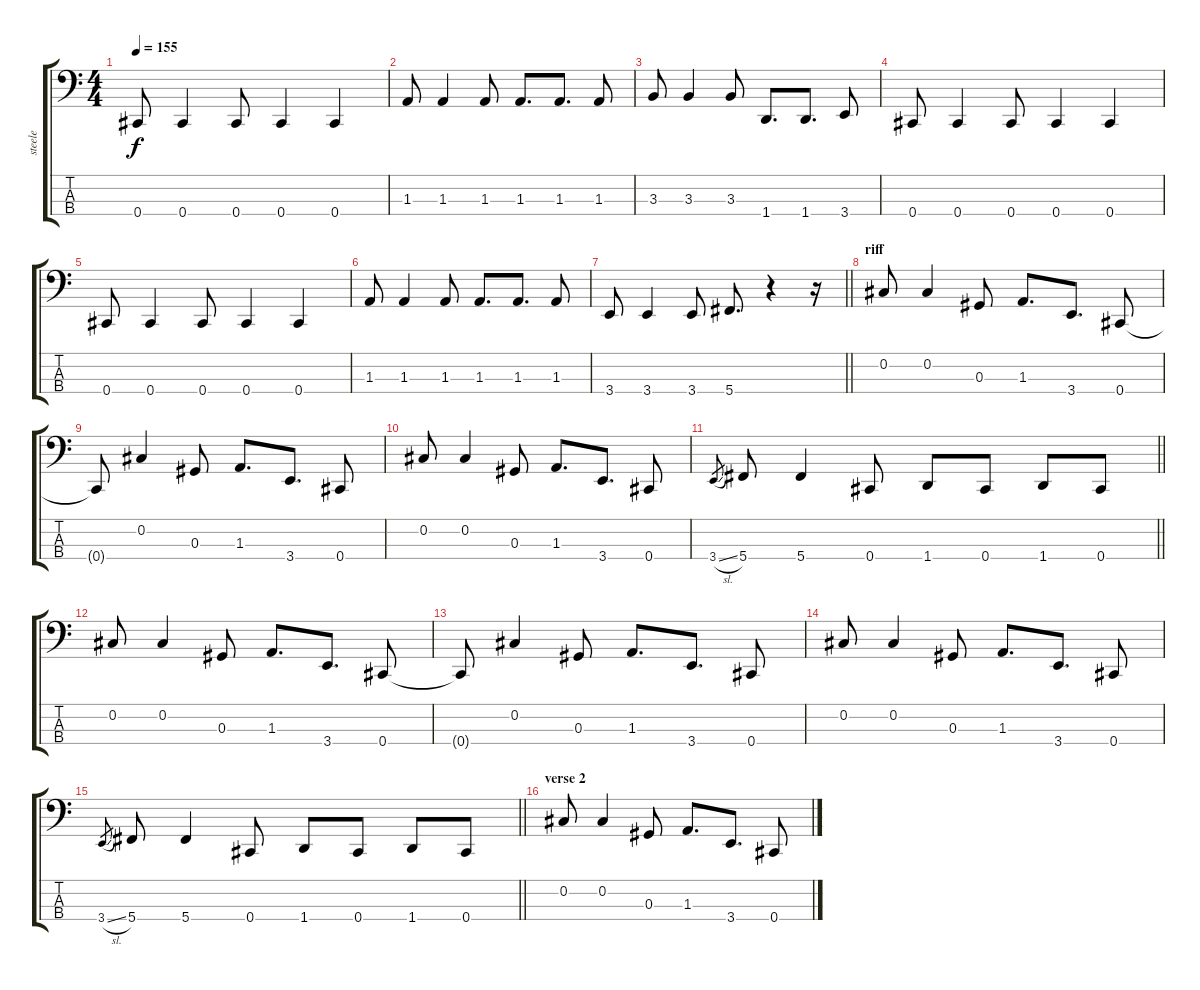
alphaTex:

\track ("steele" "steele") {instrument electricbasspick}
\staff {score tabs}
\tuning (Gb2 Db2 Ab1 Db1) {hide}
\ts (4 4)
\tempo 155
\clef f4
\ks c
0.4.8{dy f} 0.4.4 0.4.8 0.4.4 0.4.4 |
1.3.8 1.3.4 1.3.8 1.3.8{d} 1.3.8{d} 1.3.8 |
3.3.8 3.3.4 3.3.8 1.4.8{d} 1.4.8{d} 3.4.8 |
0.4.8 0.4.4 0.4.8 0.4.4 0.4.4 |
0.4.8 0.4.4 0.4.8 0.4.4 0.4.4 |
1.3.8 1.3.4 1.3.8 1.3.8{d} 1.3.8{d} 1.3.8 |
\barLineRight lightlight
3.4.8 3.4.4 3.4.8 5.4.8{d} r.4 r.16 |
\section ("" "riff")
0.2.8 0.2.4 0.3.8 1.3.8{d} 3.4.8{d} 0.4.8 |
0.4{t}.8 0.2.4 0.3.8 1.3.8{d} 3.4.8{d} 0.4.8 |
0.2.8 0.2.4 0.3.8 1.3.8{d} 3.4.8{d} 0.4.8 |
\barLineRight lightlight
3.4{sl}.8{gr} 5.4.8 5.4.4 0.4.8 1.4.8 0.4.8 1.4.8 0.4.8 |
0.2.8 0.2.4 0.3.8 1.3.8{d} 3.4.8{d} 0.4.8 |
0.4{t}.8 0.2.4 0.3.8 1.3.8{d} 3.4.8{d} 0.4.8 |
0.2.8 0.2.4 0.3.8 1.3.8{d} 3.4.8{d} 0.4.8 |
\barLineRight lightlight
3.4{sl}.8{gr} 5.4.8 5.4.4 0.4.8 1.4.8 0.4.8 1.4.8 0.4.8 |
\section ("" "verse 2")
0.2.8 0.2.4 0.3.8 1.3.8{d} 3.4.8{d} 0.4.8
